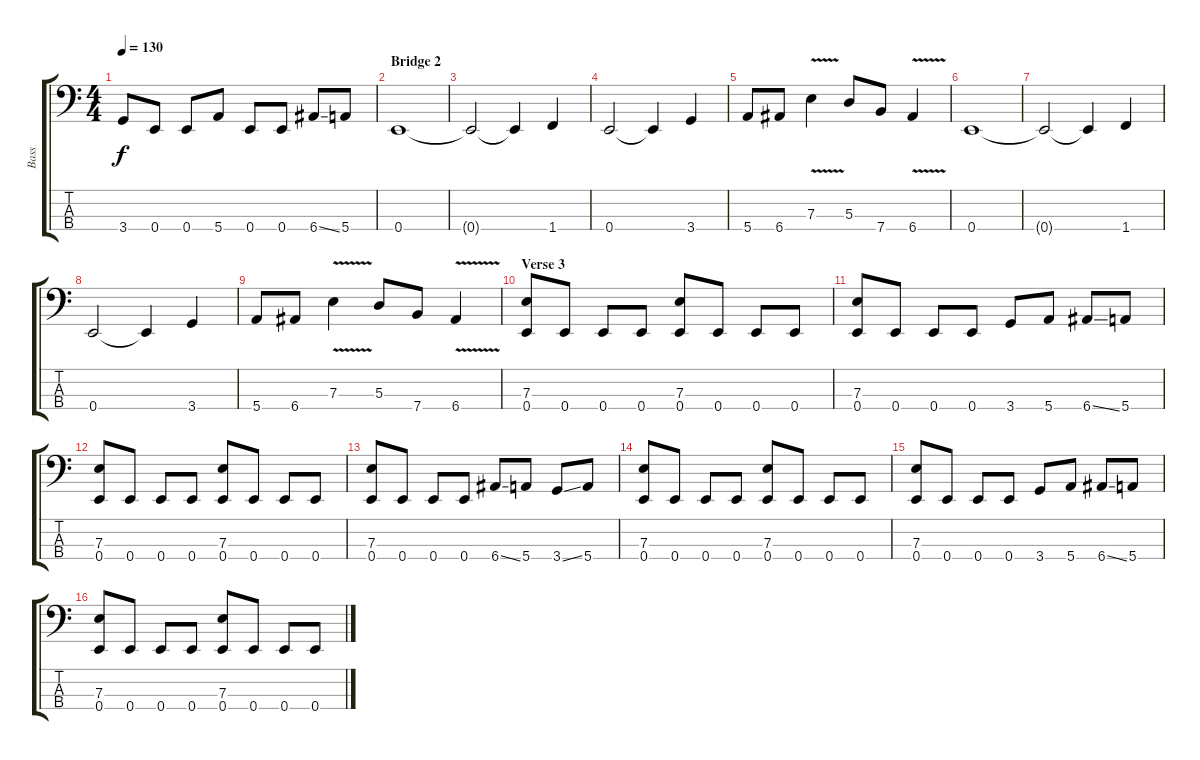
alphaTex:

\track ("Bass" "Bass") {instrument electricbasspick}
\staff {score tabs}
\tuning (G2 D2 A1 E1) {hide}
\ts (4 4)
\tempo 130
\clef f4
\ks c
3.4.8{dy f} 0.4.8 0.4.8 5.4.8 0.4.8 0.4.8 6.4{ss}.8 5.4.8 |
\section ("" "Bridge 2")
0.4.1 |
0.4{t}.2 0.4{t}.4 1.4.4 |
0.4.2 0.4{t}.4 3.4.4 |
5.4.8 6.4.8 7.3{v}.4 5.3.8 7.4.8 6.4{v}.4 |
0.4.1 |
0.4{t}.2 0.4{t}.4 1.4.4 |
0.4.2 0.4{t}.4 3.4.4 |
5.4.8 6.4.8 7.3{v}.4 5.3.8 7.4.8 6.4{v}.4 |
\section ("" "Verse 3")
(7.3 0.4).8 0.4.8 0.4.8 0.4.8 (7.3 0.4).8 0.4.8 0.4.8 0.4.8 |
(7.3 0.4).8 0.4.8 0.4.8 0.4.8 3.4.8 5.4.8 6.4{ss}.8 5.4.8 |
(7.3 0.4).8 0.4.8 0.4.8 0.4.8 (7.3 0.4).8 0.4.8 0.4.8 0.4.8 |
(7.3 0.4).8 0.4.8 0.4.8 0.4.8 6.4{ss}.8 5.4.8 3.4{ss}.8 5.4.8 |
(7.3 0.4).8 0.4.8 0.4.8 0.4.8 (7.3 0.4).8 0.4.8 0.4.8 0.4.8 |
(7.3 0.4).8 0.4.8 0.4.8 0.4.8 3.4.8 5.4.8 6.4{ss}.8 5.4.8 |
(7.3 0.4).8 0.4.8 0.4.8 0.4.8 (7.3 0.4).8 0.4.8 0.4.8 0.4.8
